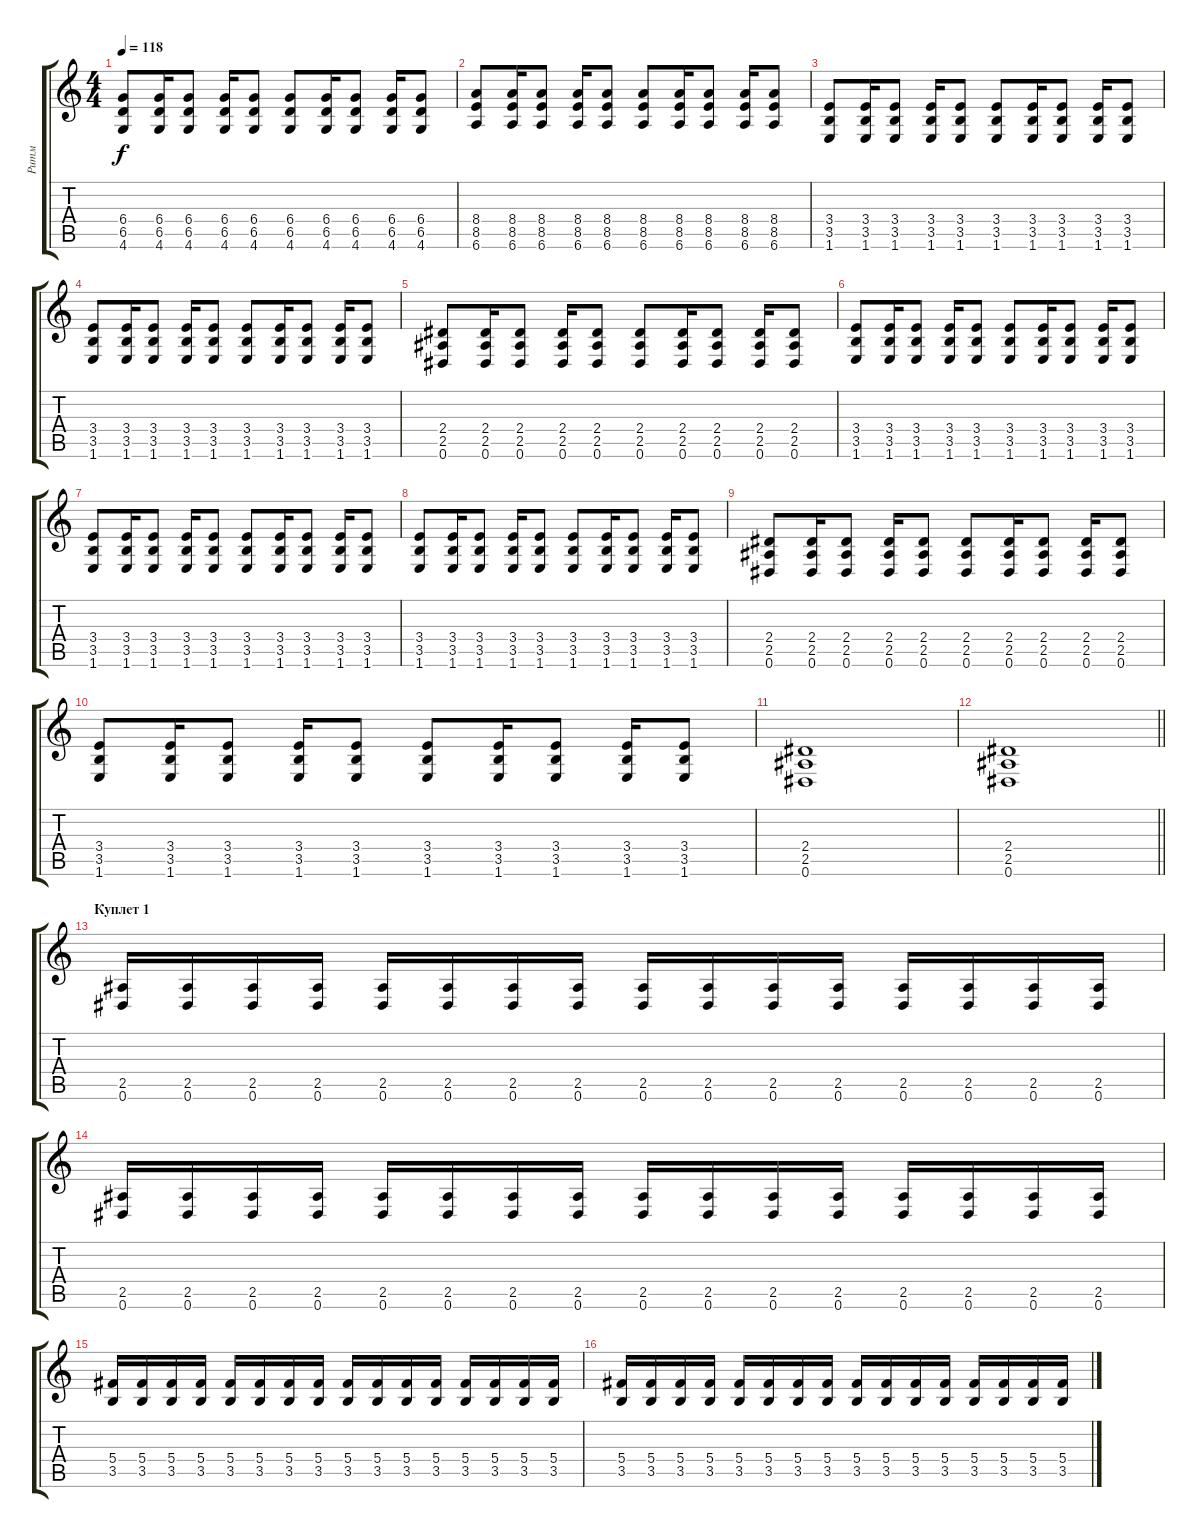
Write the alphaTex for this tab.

\track ("Ритм" "Ритм") {instrument distortionguitar}
\staff {score tabs}
\tuning (Eb4 Bb3 Gb3 Db3 Ab2 Eb2) {hide}
\ts (4 4)
\tempo 118
\clef g2
\ks c
(6.4 6.5 4.6).8{dy f} (6.4 6.5 4.6).16 (6.4 6.5 4.6).8 (6.4 6.5 4.6).16 (6.4 6.5 4.6).8 (6.4 6.5 4.6).8 (6.4 6.5 4.6).16 (6.4 6.5 4.6).8 (6.4 6.5 4.6).16 (6.4 6.5 4.6).8 |
(8.4 8.5 6.6).8 (8.4 8.5 6.6).16 (8.4 8.5 6.6).8 (8.4 8.5 6.6).16 (8.4 8.5 6.6).8 (8.4 8.5 6.6).8 (8.4 8.5 6.6).16 (8.4 8.5 6.6).8 (8.4 8.5 6.6).16 (8.4 8.5 6.6).8 |
(3.4 3.5 1.6).8 (3.4 3.5 1.6).16 (3.4 3.5 1.6).8 (3.4 3.5 1.6).16 (3.4 3.5 1.6).8 (3.4 3.5 1.6).8 (3.4 3.5 1.6).16 (3.4 3.5 1.6).8 (3.4 3.5 1.6).16 (3.4 3.5 1.6).8 |
(3.4 3.5 1.6).8 (3.4 3.5 1.6).16 (3.4 3.5 1.6).8 (3.4 3.5 1.6).16 (3.4 3.5 1.6).8 (3.4 3.5 1.6).8 (3.4 3.5 1.6).16 (3.4 3.5 1.6).8 (3.4 3.5 1.6).16 (3.4 3.5 1.6).8 |
(2.4 2.5 0.6).8 (2.4 2.5 0.6).16 (2.4 2.5 0.6).8 (2.4 2.5 0.6).16 (2.4 2.5 0.6).8 (2.4 2.5 0.6).8 (2.4 2.5 0.6).16 (2.4 2.5 0.6).8 (2.4 2.5 0.6).16 (2.4 2.5 0.6).8 |
(3.4 3.5 1.6).8 (3.4 3.5 1.6).16 (3.4 3.5 1.6).8 (3.4 3.5 1.6).16 (3.4 3.5 1.6).8 (3.4 3.5 1.6).8 (3.4 3.5 1.6).16 (3.4 3.5 1.6).8 (3.4 3.5 1.6).16 (3.4 3.5 1.6).8 |
(3.4 3.5 1.6).8 (3.4 3.5 1.6).16 (3.4 3.5 1.6).8 (3.4 3.5 1.6).16 (3.4 3.5 1.6).8 (3.4 3.5 1.6).8 (3.4 3.5 1.6).16 (3.4 3.5 1.6).8 (3.4 3.5 1.6).16 (3.4 3.5 1.6).8 |
(3.4 3.5 1.6).8 (3.4 3.5 1.6).16 (3.4 3.5 1.6).8 (3.4 3.5 1.6).16 (3.4 3.5 1.6).8 (3.4 3.5 1.6).8 (3.4 3.5 1.6).16 (3.4 3.5 1.6).8 (3.4 3.5 1.6).16 (3.4 3.5 1.6).8 |
(2.4 2.5 0.6).8 (2.4 2.5 0.6).16 (2.4 2.5 0.6).8 (2.4 2.5 0.6).16 (2.4 2.5 0.6).8 (2.4 2.5 0.6).8 (2.4 2.5 0.6).16 (2.4 2.5 0.6).8 (2.4 2.5 0.6).16 (2.4 2.5 0.6).8 |
(3.4 3.5 1.6).8 (3.4 3.5 1.6).16 (3.4 3.5 1.6).8 (3.4 3.5 1.6).16 (3.4 3.5 1.6).8 (3.4 3.5 1.6).8 (3.4 3.5 1.6).16 (3.4 3.5 1.6).8 (3.4 3.5 1.6).16 (3.4 3.5 1.6).8 |
(2.4 2.5 0.6).1 |
\barLineRight lightlight
(2.4 2.5 0.6).1 |
\section ("" "Куплет 1")
(2.5 0.6).16 (2.5 0.6).16 (2.5 0.6).16 (2.5 0.6).16 (2.5 0.6).16 (2.5 0.6).16 (2.5 0.6).16 (2.5 0.6).16 (2.5 0.6).16 (2.5 0.6).16 (2.5 0.6).16 (2.5 0.6).16 (2.5 0.6).16 (2.5 0.6).16 (2.5 0.6).16 (2.5 0.6).16 |
(2.5 0.6).16 (2.5 0.6).16 (2.5 0.6).16 (2.5 0.6).16 (2.5 0.6).16 (2.5 0.6).16 (2.5 0.6).16 (2.5 0.6).16 (2.5 0.6).16 (2.5 0.6).16 (2.5 0.6).16 (2.5 0.6).16 (2.5 0.6).16 (2.5 0.6).16 (2.5 0.6).16 (2.5 0.6).16 |
(5.4 3.5).16 (5.4 3.5).16 (5.4 3.5).16 (5.4 3.5).16 (5.4 3.5).16 (5.4 3.5).16 (5.4 3.5).16 (5.4 3.5).16 (5.4 3.5).16 (5.4 3.5).16 (5.4 3.5).16 (5.4 3.5).16 (5.4 3.5).16 (5.4 3.5).16 (5.4 3.5).16 (5.4 3.5).16 |
(5.4 3.5).16 (5.4 3.5).16 (5.4 3.5).16 (5.4 3.5).16 (5.4 3.5).16 (5.4 3.5).16 (5.4 3.5).16 (5.4 3.5).16 (5.4 3.5).16 (5.4 3.5).16 (5.4 3.5).16 (5.4 3.5).16 (5.4 3.5).16 (5.4 3.5).16 (5.4 3.5).16 (5.4 3.5).16
